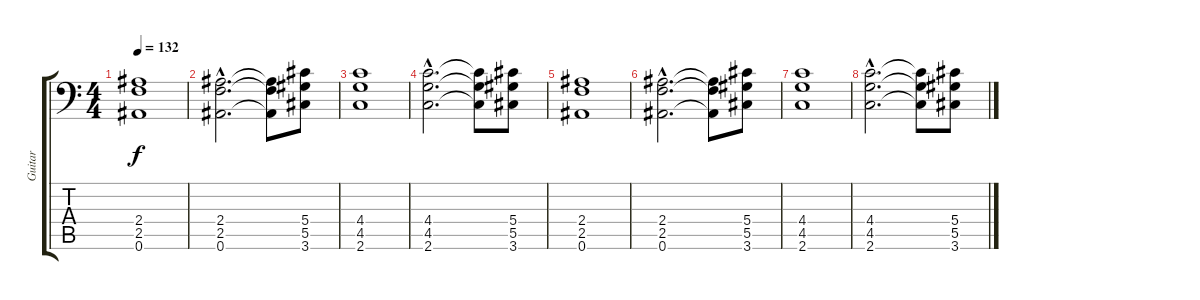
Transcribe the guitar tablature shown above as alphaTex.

\track ("Guitar" "Guitar") {instrument overdrivenguitar}
\staff {score tabs}
\tuning (Bb3 F3 Db3 Ab2 Eb2 Bb1) {hide}
\ts (4 4)
\tempo 132
\clef f4
\ks c
(2.4 2.5 0.6).1{dy f} |
(2.4{hac} 2.5{hac} 0.6{hac}).2{d} (2.4{t} 2.5{t} 0.6{t}).8 (5.4 5.5 3.6).8 |
(4.4 4.5 2.6).1 |
(4.4{hac} 4.5{hac} 2.6{hac}).2{d} (4.4{t} 4.5{t} 2.6{t}).8 (5.4 5.5 3.6).8 |
(2.4 2.5 0.6).1 |
(2.4{hac} 2.5{hac} 0.6{hac}).2{d} (2.4{t} 2.5{t} 0.6{t}).8 (5.4 5.5 3.6).8 |
(4.4 4.5 2.6).1 |
(4.4{hac} 4.5{hac} 2.6{hac}).2{d} (4.4{t} 4.5{t} 2.6{t}).8 (5.4 5.5 3.6).8
